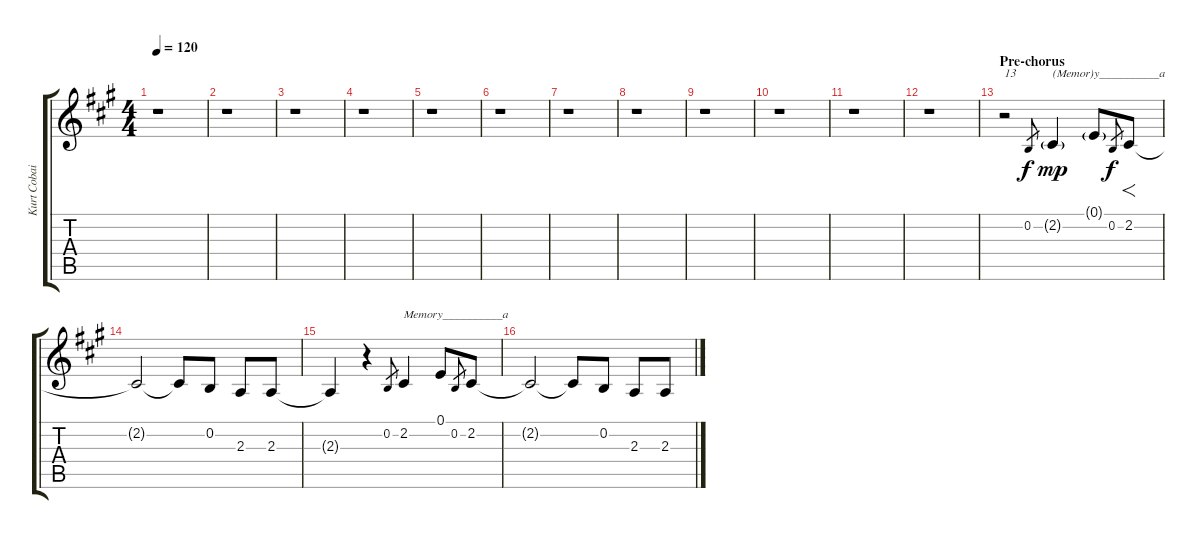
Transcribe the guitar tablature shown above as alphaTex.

\track ("Kurt Cobain (Voice)" "Kurt Cobai") {instrument tenorsax}
\staff {score tabs}
\tuning (E4 B3 G3 D3 A2 E2) {hide}
\ts (4 4)
\tempo 120
\clef g2
\ks a
r.1{dy f} |
r.1 |
r.1 |
r.1 |
r.1 |
r.1 |
r.1 |
r.1 |
r.1 |
r.1 |
r.1 |
r.1 |
\section ("" "Pre-chorus")
r.2{txt "13" volume 13} 0.2.8{gr} 2.2{g}.4{txt "(Memor)y__________a" dy mp} 0.1{g}.8 0.2.8{gr dy f} 2.2.8{f} |
2.2{t}.2 2.2{t}.8 0.2.8 2.3.8 2.3.8 |
2.3{t}.4 r.4 0.2.8{gr} 2.2.4{txt "Memory__________a"} 0.1.8 0.2.8{gr} 2.2.8 |
2.2{t}.2 2.2{t}.8 0.2.8 2.3.8 2.3.8
